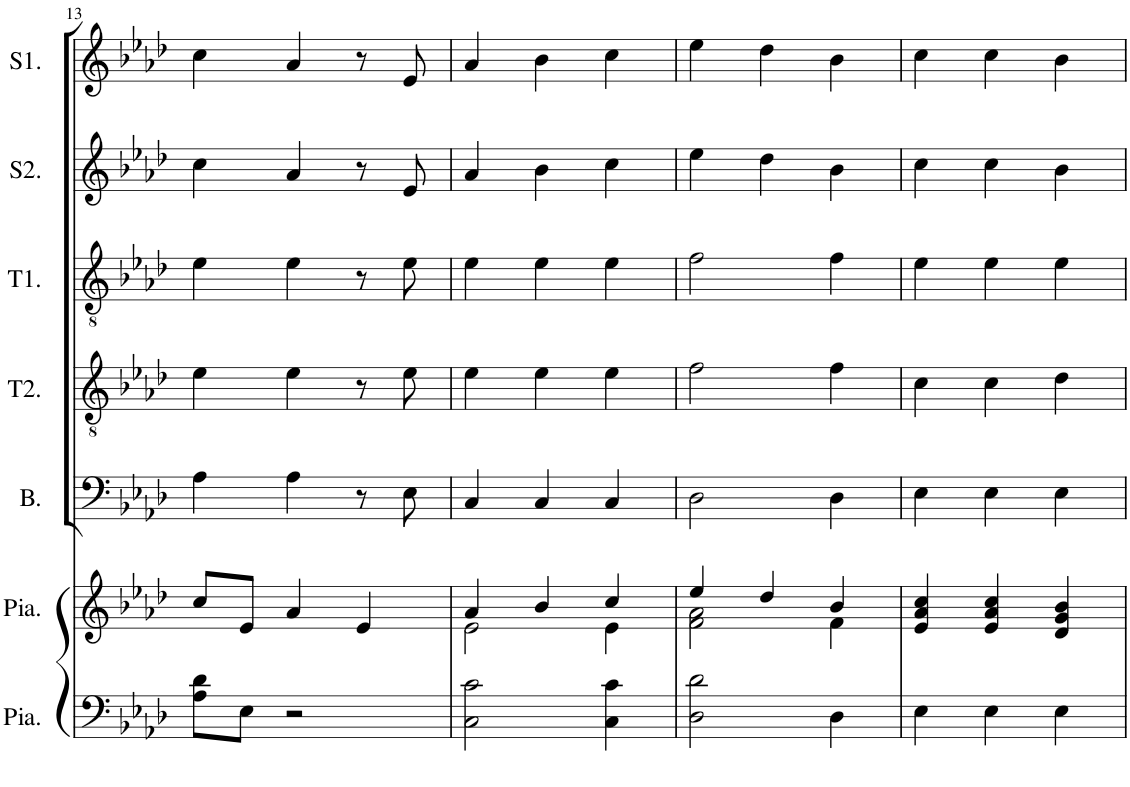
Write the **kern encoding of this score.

**kern	**kern	**kern	**kern	**kern	**kern	**kern
*part7	*part6	*part5	*part4	*part3	*part2	*part1
*staff7	*staff6	*staff5	*staff4	*staff3	*staff2	*staff1
*I"Piano	*I"Piano	*I"Basses	*I"Ténors 2	*I"Ténors 1	*I"Sopranis 2	*I"Soprano 1
*I'Pia.	*I'Pia.	*I'B.	*I'T2.	*I'T1.	*I'S2.	*I'S1.
!!LO:PB:g=z
*clefF4	*clefG2	*clefF4	*clefGv2	*clefGv2	*clefG2	*clefG2
*k[b-e-a-d-]	*k[b-e-a-d-]	*k[b-e-a-d-]	*k[b-e-a-d-]	*k[b-e-a-d-]	*k[b-e-a-d-]	*k[b-e-a-d-]
*M3/4	*M3/4	*M3/4	*M3/4	*M3/4	*M3/4	*M3/4
=13	=13	=13	=13	=13	=13	=13
8A-\ 8d-\L	8cc/L	4A-\	4e-\	4e-\	4cc\	4cc\
8E-\J	8e-/J	.	.	.	.	.
2r	4a-/	4A-\	4e-\	4e-\	4a-/	4a-/
.	4e-/	8r	8r	8r	8r	8r
.	.	8E-\	8e-\	8e-\	8e-/	8e-/
=14	=14	=14	=14	=14	=14	=14
*	*^	*	*	*	*	*
2C\ 2c\	4a-/	2e-\	4C/	4e-\	4e-\	4a-/	4a-/
.	4b-/	.	4C/	4e-\	4e-\	4b-\	4b-\
4C\ 4c\	4cc/	4e-\	4C/	4e-\	4e-\	4cc\	4cc\
=15	=15	=15	=15	=15	=15	=15	=15
2D-\ 2d-\	4ee-/	2f\ 2a-\	2D-\	2f\	2f\	4ee-\	4ee-\
.	4dd-/	.	.	.	.	4dd-\	4dd-\
4D-\	4b-/	4f\	4D-\	4f\	4f\	4b-\	4b-\
*	*v	*v	*	*	*	*	*
=16	=16	=16	=16	=16	=16	=16
4E-\	4e-/ 4a-/ 4cc/	4E-\	4c\	4e-\	4cc\	4cc\
4E-\	4e-/ 4a-/ 4cc/	4E-\	4c\	4e-\	4cc\	4cc\
4E-\	4d-/ 4g/ 4b-/	4E-\	4d-\	4e-\	4b-\	4b-\
=	=	=	=	=	=	=
*-	*-	*-	*-	*-	*-	*-
